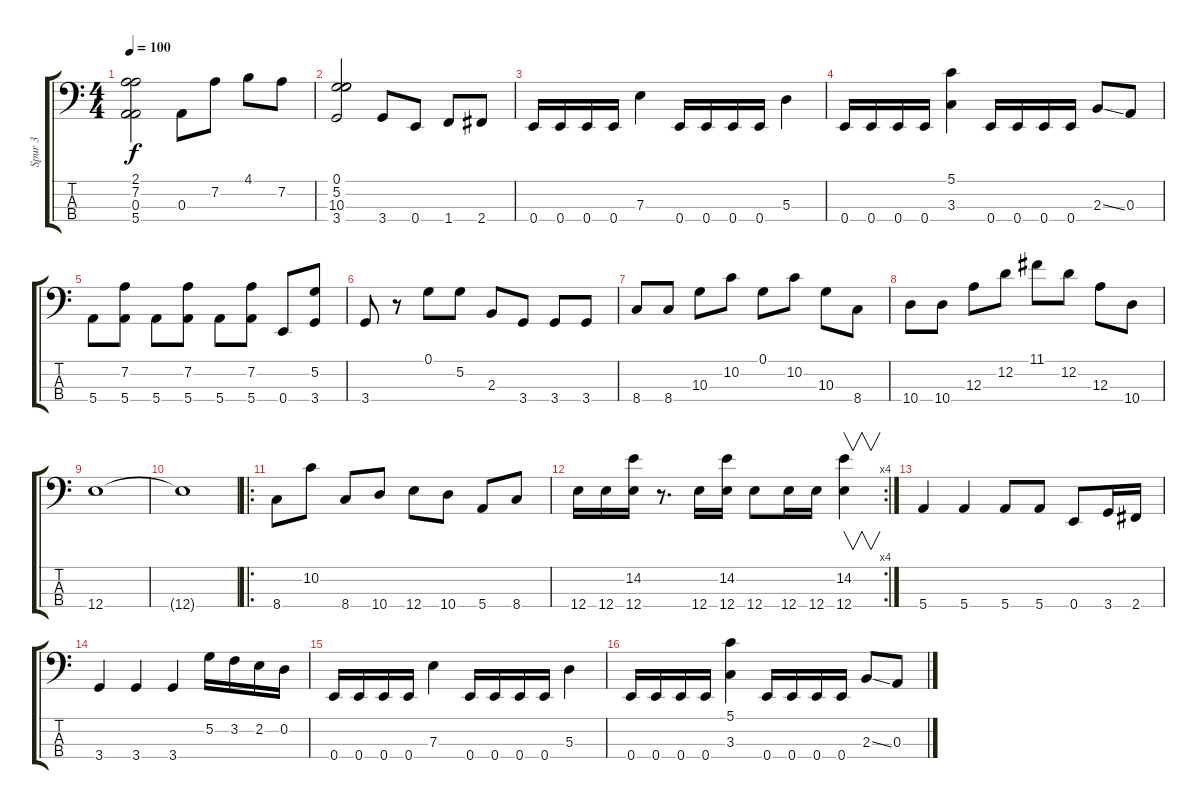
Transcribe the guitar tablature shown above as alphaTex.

\track ("Spur 3" "Spur 3") {instrument electricbasspick}
\staff {score tabs}
\tuning (G2 D2 A1 E1) {hide}
\ts (4 4)
\tempo 100
\clef f4
\ks c
(2.1 7.2 0.3 5.4).2{dy f} 0.3.8 7.2.8 4.1.8 7.2.8 |
(0.1 5.2 10.3 3.4).2 3.4.8 0.4.8 1.4.8 2.4.8 |
0.4.16 0.4.16 0.4.16 0.4.16 7.3.4 0.4.16 0.4.16 0.4.16 0.4.16 5.3.4 |
0.4.16 0.4.16 0.4.16 0.4.16 (5.1 3.3).4 0.4.16 0.4.16 0.4.16 0.4.16 2.3{ss}.8 0.3.8 |
5.4.8 (7.2 5.4).8 5.4.8 (7.2 5.4).8 5.4.8 (7.2 5.4).8 0.4.8 (5.2 3.4).8 |
3.4.8 r.8 0.1.8 5.2.8 2.3.8 3.4.8 3.4.8 3.4.8 |
8.4.8 8.4.8 10.3.8 10.2.8 0.1.8 10.2.8 10.3.8 8.4.8 |
10.4.8 10.4.8 12.3.8 12.2.8 11.1.8 12.2.8 12.3.8 10.4.8 |
12.4.1 |
12.4{t}.1 |
\ro
8.4.8 10.2.8 8.4.8 10.4.8 12.4.8 10.4.8 5.4.8 8.4.8 |
\rc 4
12.4.16 12.4.16 (14.2 12.4).16 r.8{d} 12.4.16 (14.2 12.4).16 12.4.8 12.4.16 12.4.16 (14.2 12.4).4{v} |
5.4.4 5.4.4 5.4.8 5.4.8 0.4.8 3.4.16 2.4.16 |
3.4.4 3.4.4 3.4.4 5.2.16 3.2.16 2.2.16 0.2.16 |
0.4.16 0.4.16 0.4.16 0.4.16 7.3.4 0.4.16 0.4.16 0.4.16 0.4.16 5.3.4 |
0.4.16 0.4.16 0.4.16 0.4.16 (5.1 3.3).4 0.4.16 0.4.16 0.4.16 0.4.16 2.3{ss}.8 0.3.8
